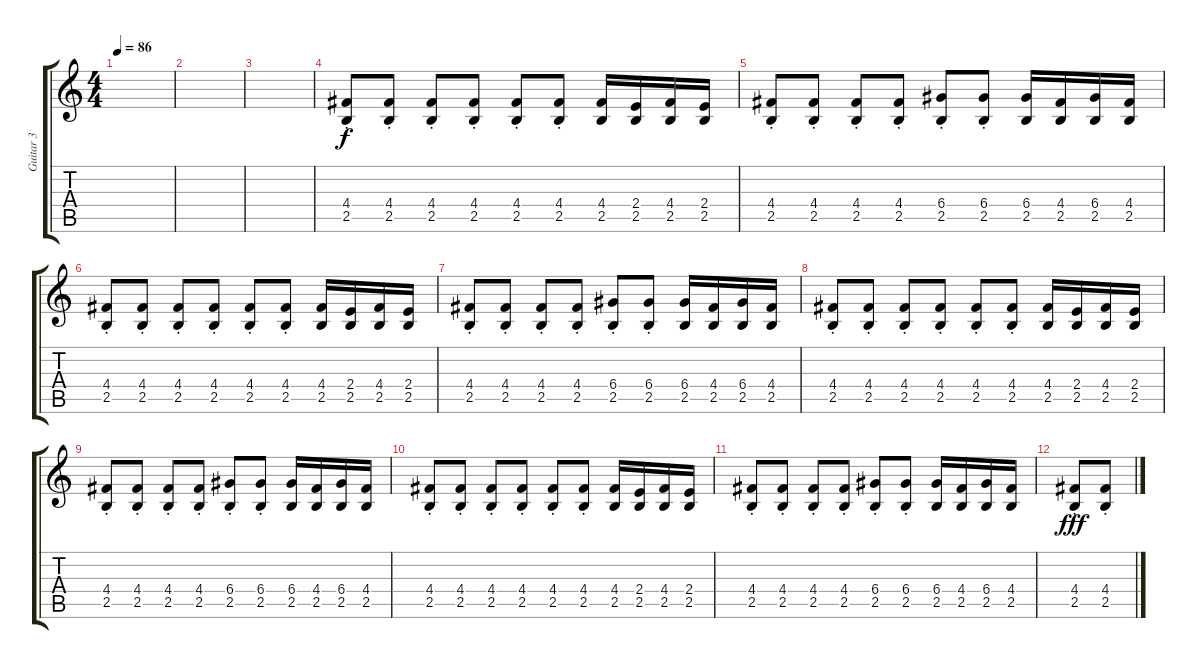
\track ("Guitar 3" "Guitar 3") {instrument distortionguitar}
\staff {score tabs}
\tuning (E4 B3 G3 D3 A2 E2) {hide}
\ts (4 4)
\tempo 86
\clef g2
\ks c
|
|
|
(4.4{st} 2.5{st}).8 (4.4{st} 2.5{st}).8 (4.4{st} 2.5{st}).8 (4.4{st} 2.5{st}).8 (4.4{st} 2.5{st}).8 (4.4{st} 2.5{st}).8 (4.4 2.5).16 (2.4 2.5).16 (4.4 2.5).16 (2.4 2.5).16 |
(4.4{st} 2.5{st}).8 (4.4{st} 2.5{st}).8 (4.4{st} 2.5{st}).8 (4.4{st} 2.5{st}).8 (6.4{st} 2.5{st}).8 (6.4{st} 2.5{st}).8 (6.4 2.5).16 (4.4 2.5).16 (6.4 2.5).16 (4.4 2.5).16 |
(4.4{st} 2.5{st}).8 (4.4{st} 2.5{st}).8 (4.4{st} 2.5{st}).8 (4.4{st} 2.5{st}).8 (4.4{st} 2.5{st}).8 (4.4{st} 2.5{st}).8 (4.4 2.5).16 (2.4 2.5).16 (4.4 2.5).16 (2.4 2.5).16 |
(4.4{st} 2.5{st}).8 (4.4{st} 2.5{st}).8 (4.4{st} 2.5{st}).8 (4.4{st} 2.5{st}).8 (6.4{st} 2.5{st}).8 (6.4{st} 2.5{st}).8 (6.4 2.5).16 (4.4 2.5).16 (6.4 2.5).16 (4.4 2.5).16 |
(4.4{st} 2.5{st}).8 (4.4{st} 2.5{st}).8 (4.4{st} 2.5{st}).8 (4.4{st} 2.5{st}).8 (4.4{st} 2.5{st}).8 (4.4{st} 2.5{st}).8 (4.4 2.5).16 (2.4 2.5).16 (4.4 2.5).16 (2.4 2.5).16 |
(4.4{st} 2.5{st}).8 (4.4{st} 2.5{st}).8 (4.4{st} 2.5{st}).8 (4.4{st} 2.5{st}).8 (6.4{st} 2.5{st}).8 (6.4{st} 2.5{st}).8 (6.4 2.5).16 (4.4 2.5).16 (6.4 2.5).16 (4.4 2.5).16 |
(4.4{st} 2.5{st}).8 (4.4{st} 2.5{st}).8 (4.4{st} 2.5{st}).8 (4.4{st} 2.5{st}).8 (4.4{st} 2.5{st}).8 (4.4{st} 2.5{st}).8 (4.4 2.5).16 (2.4 2.5).16 (4.4 2.5).16 (2.4 2.5).16 |
(4.4{st} 2.5{st}).8 (4.4{st} 2.5{st}).8 (4.4{st} 2.5{st}).8 (4.4{st} 2.5{st}).8 (6.4{st} 2.5{st}).8 (6.4{st} 2.5{st}).8 (6.4 2.5).16 (4.4 2.5).16 (6.4 2.5).16 (4.4 2.5).16 |
(4.4{st} 2.5{st}).8{dy fff} (4.4{st} 2.5{st}).8
